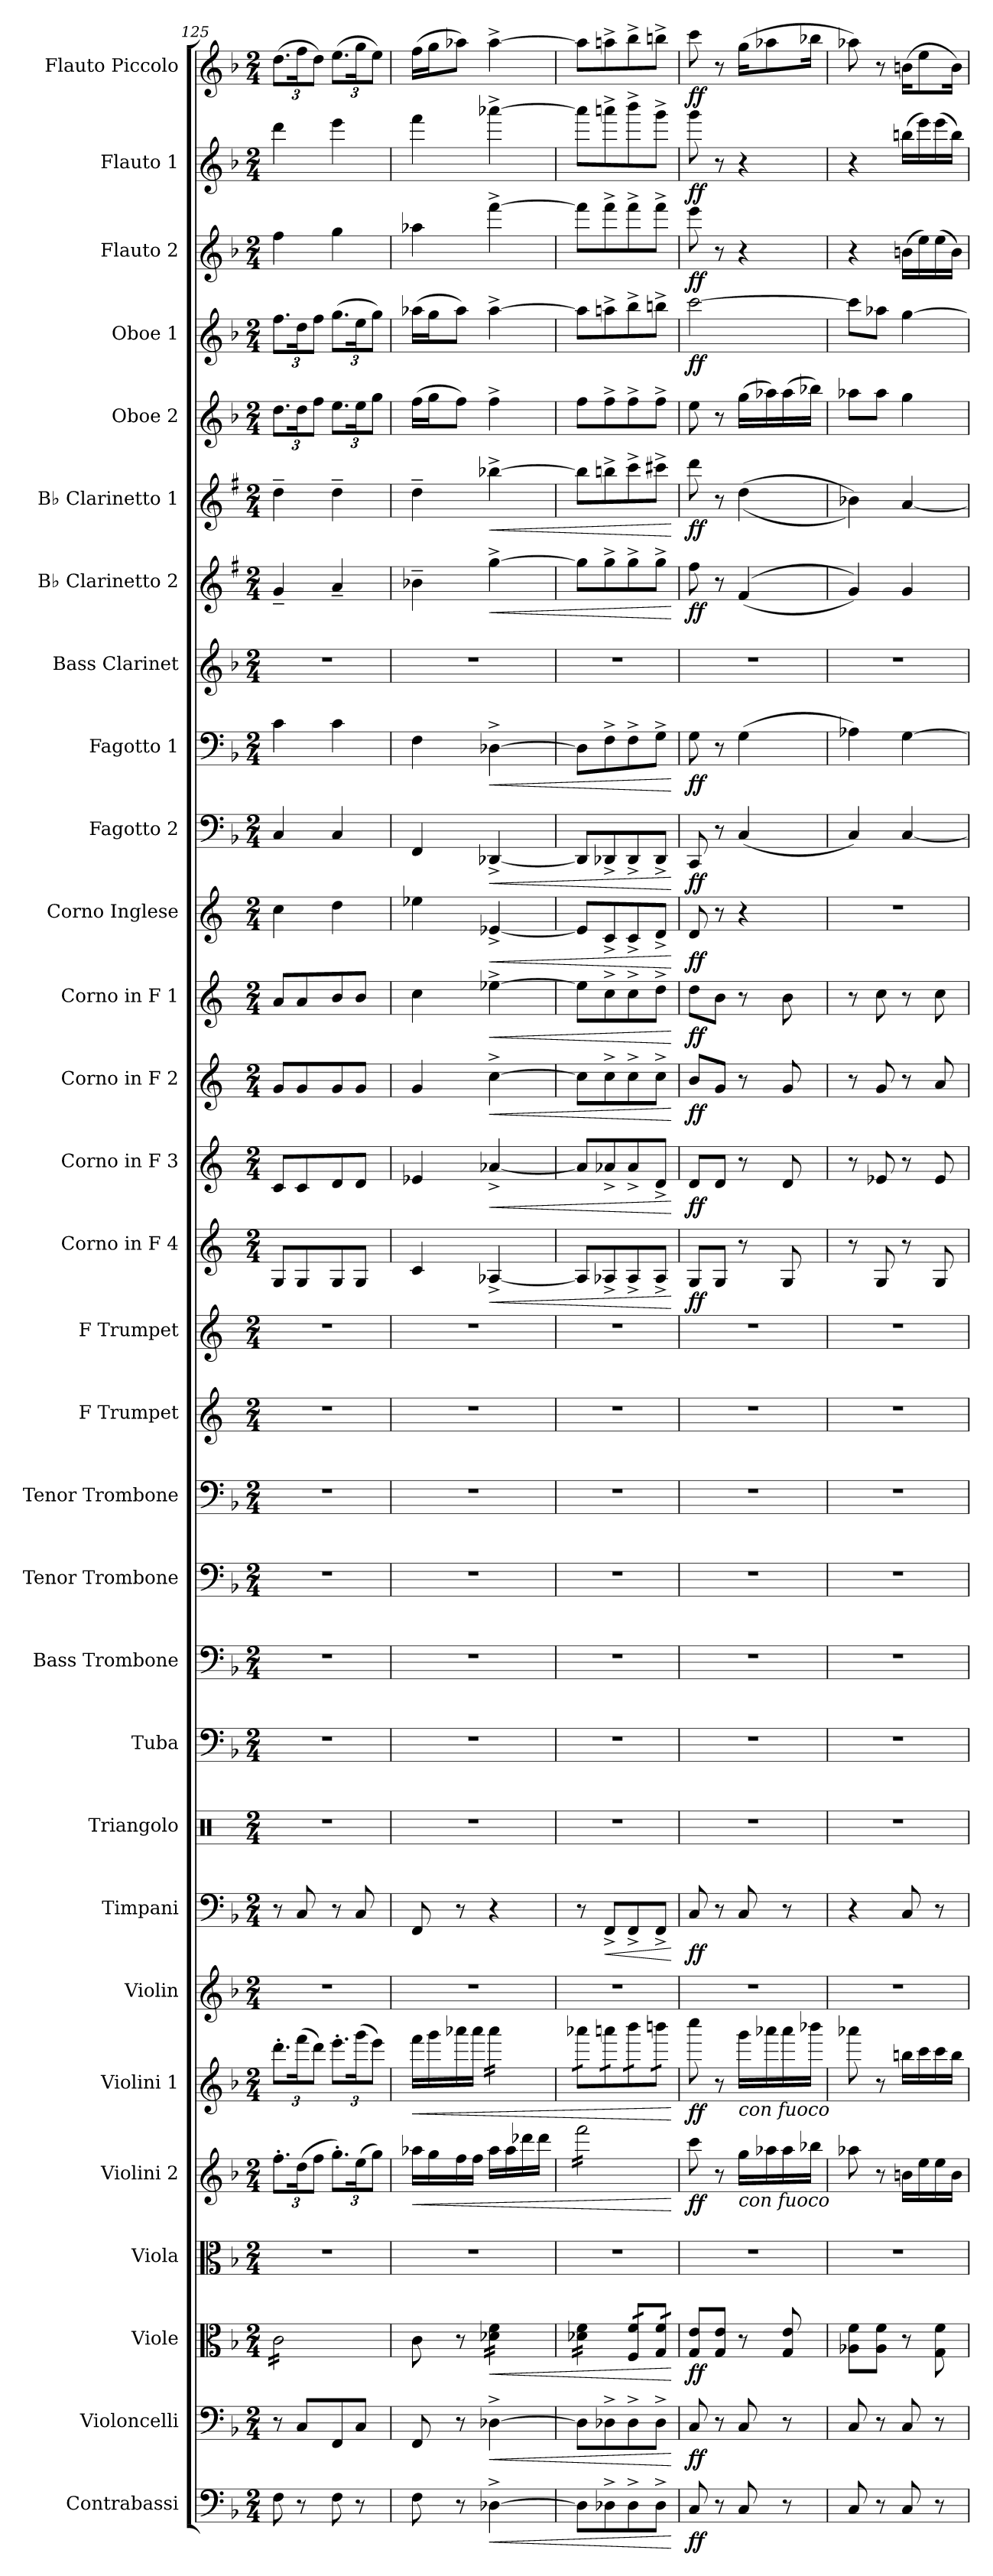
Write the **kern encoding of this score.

**kern	**dynam	**kern	**dynam	**kern	**dynam	**kern	**kern	**dynam	**kern	**dynam	**kern	**kern	**dynam	**kern	**kern	**kern	**kern	**kern	**kern	**kern	**kern	**dynam	**kern	**dynam	**kern	**dynam	**kern	**dynam	**kern	**dynam	**kern	**dynam	**kern	**dynam	**kern	**kern	**dynam	**kern	**dynam	**kern	**kern	**dynam	**kern	**dynam	**kern	**dynam	**kern	**dynam
*part30	*part30	*part29	*part29	*part28	*part28	*part27	*part26	*part26	*part25	*part25	*part24	*part23	*part23	*part22	*part21	*part20	*part19	*part18	*part17	*part16	*part15	*part15	*part14	*part14	*part13	*part13	*part12	*part12	*part11	*part11	*part10	*part10	*part9	*part9	*part8	*part7	*part7	*part6	*part6	*part5	*part4	*part4	*part3	*part3	*part2	*part2	*part1	*part1
*staff30	*staff30	*staff29	*staff29	*staff28	*staff28	*staff27	*staff26	*staff26	*staff25	*staff25	*staff24	*staff23	*staff23	*staff22	*staff21	*staff20	*staff19	*staff18	*staff17	*staff16	*staff15	*staff15	*staff14	*staff14	*staff13	*staff13	*staff12	*staff12	*staff11	*staff11	*staff10	*staff10	*staff9	*staff9	*staff8	*staff7	*staff7	*staff6	*staff6	*staff5	*staff4	*staff4	*staff3	*staff3	*staff2	*staff2	*staff1	*staff1
*I"Contrabassi	*	*I"Violoncelli	*	*I"Viole	*	*I"Viola	*I"Violini 2	*	*I"Violini  1	*	*I"Violin	*I"Timpani	*	*I"Triangolo	*I"Tuba	*I"Bass Trombone	*I"Tenor Trombone	*I"Tenor Trombone	*I"F Trumpet	*I"F Trumpet	*I"Corno in F 4	*	*I"Corno in F 3	*	*I"Corno in F 2	*	*I"Corno in F 1	*	*I"Corno Inglese	*	*I"Fagotto 2	*	*I"Fagotto 1	*	*I"Bass Clarinet	*I"B♭ Clarinetto 2	*	*I"B♭ Clarinetto 1	*	*I"Oboe 2	*I"Oboe 1	*	*I"Flauto 2	*	*I"Flauto 1	*	*I"Flauto Piccolo	*
*I'Cb.	*	*I'Vc.	*	*I'Vle.	*	*I'Vla.	*I'Vln. 2	*	*I'Vln. 1	*	*I'Vln.	*I'Timp.	*	*I'Trg.	*I'Tba.	*I'B. Tbn.	*I'T. Tbn.	*I'T. Tbn.	*I'F Tpt.	*I'F Tpt.	*I'Corno 4	*	*I'Corno 3	*	*I'Corno 2	*	*I'Corno 1	*	*I'Cor.I.	*	*I'Fag. 2	*	*I'Fag. 1	*	*I'B. Cl.	*I'Cl. 2	*	*I'Cl. 1	*	*I'Ob. 2	*I'Ob. 1	*	*I'Fl. 2	*	*I'Fl. 1	*	*I'Fl. picc.	*
*clefF4	*	*clefF4	*	*clefC3	*	*clefC3	*clefG2	*	*clefG2	*	*clefG2	*clefF4	*	*clefX	*clefF4	*clefF4	*clefF4	*clefF4	*clefG2	*clefG2	*clefG2	*	*clefG2	*	*clefG2	*	*clefG2	*	*clefG2	*	*clefF4	*	*clefF4	*	*clefG2	*clefG2	*	*clefG2	*	*clefG2	*clefG2	*	*clefG2	*	*clefG2	*	*clefG2	*
*ITrd7c12	*	*	*	*	*	*	*	*	*	*	*	*	*	*	*	*	*	*	*ITrd-3c-5	*ITrd-3c-5	*ITrd4c7	*	*ITrd4c7	*	*ITrd4c7	*	*ITrd4c7	*	*ITrd4c7	*	*	*	*	*	*ITrd8c14	*ITrd1c2	*	*ITrd1c2	*	*	*	*	*	*	*	*	*ITrd-7c-12	*
*k[b-]	*	*k[b-]	*	*k[b-]	*	*k[b-]	*k[b-]	*	*k[b-]	*	*k[b-]	*k[b-]	*	*k[]	*k[b-]	*k[b-]	*k[b-]	*k[b-]	*k[b-]	*k[b-]	*k[b-]	*	*k[b-]	*	*k[b-]	*	*k[b-]	*	*k[b-]	*	*k[b-]	*	*k[b-]	*	*k[b-]	*k[b-]	*	*k[b-]	*	*k[b-]	*k[b-]	*	*k[b-]	*	*k[b-]	*	*k[b-]	*
*M2/4	*	*M2/4	*	*M2/4	*	*M2/4	*M2/4	*	*M2/4	*	*M2/4	*M2/4	*	*M2/4	*M2/4	*M2/4	*M2/4	*M2/4	*M2/4	*M2/4	*M2/4	*	*M2/4	*	*M2/4	*	*M2/4	*	*M2/4	*	*M2/4	*	*M2/4	*	*M2/4	*M2/4	*	*M2/4	*	*M2/4	*M2/4	*	*M2/4	*	*M2/4	*	*M2/4	*
*	*	*	*	*	*	*	*Xbrackettup	*	*Xbrackettup	*	*	*	*	*	*	*	*	*	*	*	*	*	*	*	*	*	*	*	*	*	*	*	*	*	*	*	*	*	*	*Xbrackettup	*Xbrackettup	*	*	*	*	*	*	*
=125	=125	=125	=125	=125	=125	=125	=125	=125	=125	=125	=125	=125	=125	=125	=125	=125	=125	=125	=125	=125	=125	=125	=125	=125	=125	=125	=125	=125	=125	=125	=125	=125	=125	=125	=125	=125	=125	=125	=125	=125	=125	=125	=125	=125	=125	=125	=125	=125
*	*	*	*	*tremolo	*	*	*	*	*	*	*	*	*	*	*	*	*	*	*	*	*	*	*	*	*	*	*	*	*	*	*	*	*	*	*	*	*	*	*	*	*	*	*	*	*	*	*	*
8FF\	.	8r	.	16c\LL	.	2r	12.ff'\L	.	12.ddd'\L	.	2r	8r	.	2r	2r	2r	2r	2r	2r	2r	8C/L	.	8F/L	.	8c/L	.	8d/L	.	4f\	.	4C/	.	4c\	.	2r	4f~/	.	4cc~\	.	12.dd\L	12.ff\L	.	4ff\	.	4ddd\	.	(12.ddd\L	.
.	.	.	.	16c\	.	.	.	.	.	.	.	.	.	.	.	.	.	.	.	.	.	.	.	.	.	.	.	.	.	.	.	.	.	.	.	.	.	.	.	.	.	.	.	.	.	.	.	.
8r	.	8C/L	.	16c\	.	.	(24dd\K	.	(24fff\K	.	.	8C/	.	.	.	.	.	.	.	.	8C/	.	8F/	.	8c/	.	8d/	.	.	.	.	.	.	.	.	.	.	.	.	24dd\K	24dd\K	.	.	.	.	.	24fff\K	.
.	.	.	.	.	.	.	12ff\J	.	12ddd\J)	.	.	.	.	.	.	.	.	.	.	.	.	.	.	.	.	.	.	.	.	.	.	.	.	.	.	.	.	.	.	12ff\J	12ff\J	.	.	.	.	.	12ddd\J)	.
.	.	.	.	16c\	.	.	.	.	.	.	.	.	.	.	.	.	.	.	.	.	.	.	.	.	.	.	.	.	.	.	.	.	.	.	.	.	.	.	.	.	.	.	.	.	.	.	.	.
8FF\	.	8FF/	.	16c\	.	.	12.gg'\L)	.	12.eee'\L	.	.	8r	.	.	.	.	.	.	.	.	8C/	.	8G/	.	8c/	.	8e/	.	4g\	.	4C/	.	4c\	.	.	4g~/	.	4cc~\	.	12.ee\L	(12.gg\L	.	4gg\	.	4eee\	.	(12.eee\L	.
.	.	.	.	16c\	.	.	.	.	.	.	.	.	.	.	.	.	.	.	.	.	.	.	.	.	.	.	.	.	.	.	.	.	.	.	.	.	.	.	.	.	.	.	.	.	.	.	.	.
8r	.	8C/J	.	16c\	.	.	(24ee\K	.	(24ggg\K	.	.	8C/	.	.	.	.	.	.	.	.	8C/J	.	8G/J	.	8c/J	.	8e/J	.	.	.	.	.	.	.	.	.	.	.	.	24ee\K	24ee\K	.	.	.	.	.	24ggg\K	.
.	.	.	.	.	.	.	12gg\J)	.	12eee\J)	.	.	.	.	.	.	.	.	.	.	.	.	.	.	.	.	.	.	.	.	.	.	.	.	.	.	.	.	.	.	12gg\J	12gg\J)	.	.	.	.	.	12eee\J)	.
.	.	.	.	16c\JJ	.	.	.	.	.	.	.	.	.	.	.	.	.	.	.	.	.	.	.	.	.	.	.	.	.	.	.	.	.	.	.	.	.	.	.	.	.	.	.	.	.	.	.	.
*	*	*	*	*Xtremolo	*	*	*	*	*	*	*	*	*	*	*	*	*	*	*	*	*	*	*	*	*	*	*	*	*	*	*	*	*	*	*	*	*	*	*	*	*	*	*	*	*	*	*	*
=126	=126	=126	=126	=126	=126	=126	=126	=126	=126	=126	=126	=126	=126	=126	=126	=126	=126	=126	=126	=126	=126	=126	=126	=126	=126	=126	=126	=126	=126	=126	=126	=126	=126	=126	=126	=126	=126	=126	=126	=126	=126	=126	=126	=126	=126	=126	=126	=126
!	!	!	!	!	!	!	!	!LO:HP:b	!	!LO:HP:b	!	!	!	!	!	!	!	!	!	!	!	!	!	!	!	!	!	!	!	!	!	!	!	!	!	!	!	!	!	!	!	!	!	!	!	!	!	!
8FF\	.	8FF/	.	8c\	.	2r	16aa-X\LL	<	16fff\LL	<	2r	8FF/	.	2r	2r	2r	2r	2r	2r	2r	4F/	.	4A-X/	.	4c/	.	4f\	.	4a-X\	.	4FF/	.	4F\	.	2r	4a-X~\	.	4cc~\	.	(16ff\LL	(16aa-X\LL	.	4aa-X\	.	4fff\	.	(16fff\LL	.
.	.	.	.	.	.	.	16gg\	.	16ggg\	.	.	.	.	.	.	.	.	.	.	.	.	.	.	.	.	.	.	.	.	.	.	.	.	.	.	.	.	.	.	16gg\J	16gg\J	.	.	.	.	.	16ggg\J	.
8r	.	8r	.	8r	.	.	16ff\	.	16aaa-X\	.	.	8r	.	.	.	.	.	.	.	.	.	.	.	.	.	.	.	.	.	.	.	.	.	.	.	.	.	.	.	8ff\J)	8aa-\J)	.	.	.	.	.	8aaa-X\J)	.
.	.	.	.	.	.	.	16ff\JJ	.	16aaa-\JJ	.	.	.	.	.	.	.	.	.	.	.	.	.	.	.	.	.	.	.	.	.	.	.	.	.	.	.	.	.	.	.	.	.	.	.	.	.	.	.
!	!LO:HP:b	!	!LO:HP:b	!	!LO:HP:b	!	!	!	!	!	!	!	!	!	!	!	!	!	!	!	!	!LO:HP:b	!	!LO:HP:b	!	!LO:HP:b	!	!LO:HP:b	!	!LO:HP:b	!	!LO:HP:b	!	!LO:HP:b	!	!	!LO:HP:b	!	!LO:HP:b	!	!	!	!	!	!	!	!	!
*	*	*	*	*tremolo	*	*	*	*	*	*	*	*	*	*	*	*	*	*	*	*	*	*	*	*	*	*	*	*	*	*	*	*	*	*	*	*	*	*	*	*	*	*	*	*	*	*	*	*
*	*	*	*	*	*	*	*	*	*tremolo	*	*	*	*	*	*	*	*	*	*	*	*	*	*	*	*	*	*	*	*	*	*	*	*	*	*	*	*	*	*	*	*	*	*	*	*	*	*	*
[4DD-X^\	<	[4D-X^\	<	16d-X\ 16f\LL	<	.	16aa-\LL	.	16aaa-\LL	.	.	4r	.	.	.	.	.	.	.	.	[4D-X^/	<	[4d-X^/	<	[4f^\	<	[>4a-X^\	<	[4A-X^/	<	[4DD-X^/	<	[4D-X^\	<	.	[4ff^\	<	[4aa-X^\	<	4ff^\	[>4aa-^\	.	[4fff^\	.	[4aaa-X^\	.	[4aaa-^\	.
.	.	.	.	16d-X\ 16f\	.	.	16aa-\	.	16aaa-\	.	.	.	.	.	.	.	.	.	.	.	.	.	.	.	.	.	.	.	.	.	.	.	.	.	.	.	.	.	.	.	.	.	.	.	.	.	.	.
.	.	.	.	16d-X\ 16f\	.	.	16ddd-X\	.	16aaa-\	.	.	.	.	.	.	.	.	.	.	.	.	.	.	.	.	.	.	.	.	.	.	.	.	.	.	.	.	.	.	.	.	.	.	.	.	.	.	.
.	.	.	.	16d-X\ 16f\JJ	.	.	16ddd-\JJ	.	16aaa-\JJ	.	.	.	.	.	.	.	.	.	.	.	.	.	.	.	.	.	.	.	.	.	.	.	.	.	.	.	.	.	.	.	.	.	.	.	.	.	.	.
=127	=127	=127	=127	=127	=127	=127	=127	=127	=127	=127	=127	=127	=127	=127	=127	=127	=127	=127	=127	=127	=127	=127	=127	=127	=127	=127	=127	=127	=127	=127	=127	=127	=127	=127	=127	=127	=127	=127	=127	=127	=127	=127	=127	=127	=127	=127	=127	=127
*	*	*	*	*	*	*	*tremolo	*	*	*	*	*	*	*	*	*	*	*	*	*	*	*	*	*	*	*	*	*	*	*	*	*	*	*	*	*	*	*	*	*	*	*	*	*	*	*	*	*
8DD-\L]	.	8D-\L]	.	16d-X\ 16f\LL	.	2r	16fff\LL	.	16aaa-X\LL	.	2r	8r	.	2r	2r	2r	2r	2r	2r	2r	8D-/L]	.	8d-/L]	.	8f\L]	.	8a-\L]	.	8A-/L]	.	8DD-/L]	.	8D-\L]	.	2r	8ff\L]	.	8aa-\L]	.	8ff\L	8aa-\L]	.	8fff\L]	.	8aaa-\L]	.	8aaa-\L]	.
.	.	.	.	16d-X\ 16f\	.	.	16fff\	.	16aaa-X\	.	.	.	.	.	.	.	.	.	.	.	.	.	.	.	.	.	.	.	.	.	.	.	.	.	.	.	.	.	.	.	.	.	.	.	.	.	.	.
!	!	!	!	!	!	!	!	!	!	!	!	!	!LO:HP:b	!	!	!	!	!	!	!	!	!	!	!	!	!	!	!	!	!	!	!	!	!	!	!	!	!	!	!	!	!	!	!	!	!	!	!
8DD-X^\	.	8D-X^\	.	16d-X\ 16f\	.	.	16fff\	.	16aaan\	.	.	8FF^/L	<	.	.	.	.	.	.	.	8D-X^/	.	8d-X^/	.	8f^\	.	8f^\	.	8F^/	.	8DD-X^/	.	8F^\	.	.	8ff^\	.	8aan^\	.	8ff^\	8aan^\	.	8fff^\	.	8aaan^\	.	8aaan^\	.
.	.	.	.	16d-X\ 16f\JJ	.	.	16fff\	.	16aaan\	.	.	.	.	.	.	.	.	.	.	.	.	.	.	.	.	.	.	.	.	.	.	.	.	.	.	.	.	.	.	.	.	.	.	.	.	.	.	.
8DD-^\	.	8D-^\	.	16F/ 16f/LL	.	.	16fff\	.	16bbb-\	.	.	8FF^/	.	.	.	.	.	.	.	.	8D-^/	.	8d-^/	.	8f^\	.	8f^\	.	8F^/	.	8DD-^/	.	8F^\	.	.	8ff^\	.	8bb-^\	.	8ff^\	8bb-^\	.	8fff^\	.	8bbb-^\	.	8bbb-^\	.
.	.	.	.	16F/ 16f/	.	.	16fff\	.	16bbb-\	.	.	.	.	.	.	.	.	.	.	.	.	.	.	.	.	.	.	.	.	.	.	.	.	.	.	.	.	.	.	.	.	.	.	.	.	.	.	.
8DD-^\J	.	8D-^\J	.	16G/ 16f/	.	.	16fff\	.	16bbbn\	.	.	8FF^/J	.	.	.	.	.	.	.	.	8D-^/J	.	8G^/J	.	8f^\J	.	8g^\J	.	8G^/J	.	8DD-^/J	.	8G^\J	.	.	8ff^\J	.	8bbn^\J	.	8ff^\J	8bbn^\J	.	8fff^\J	.	8ggg^\J	.	8bbbn^\J	.
.	.	.	.	16G/ 16f/JJ	.	.	16fff\JJ	.	16bbbn\JJ	.	.	.	.	.	.	.	.	.	.	.	.	.	.	.	.	.	.	.	.	.	.	.	.	.	.	.	.	.	.	.	.	.	.	.	.	.	.	.
*	*	*	*	*	*	*	*	*	*Xtremolo	*	*	*	*	*	*	*	*	*	*	*	*	*	*	*	*	*	*	*	*	*	*	*	*	*	*	*	*	*	*	*	*	*	*	*	*	*	*	*
*	*	*	*	*	*	*	*Xtremolo	*	*	*	*	*	*	*	*	*	*	*	*	*	*	*	*	*	*	*	*	*	*	*	*	*	*	*	*	*	*	*	*	*	*	*	*	*	*	*	*	*
*	*	*	*	*Xtremolo	*	*	*	*	*	*	*	*	*	*	*	*	*	*	*	*	*	*	*	*	*	*	*	*	*	*	*	*	*	*	*	*	*	*	*	*	*	*	*	*	*	*	*	*
.	[	.	[	.	[	.	.	[	.	[	.	.	[	.	.	.	.	.	.	.	.	[	.	[	.	[	.	[	.	[	.	[	.	[	.	.	[	.	[	.	.	.	.	.	.	.	.	.
=128	=128	=128	=128	=128	=128	=128	=128	=128	=128	=128	=128	=128	=128	=128	=128	=128	=128	=128	=128	=128	=128	=128	=128	=128	=128	=128	=128	=128	=128	=128	=128	=128	=128	=128	=128	=128	=128	=128	=128	=128	=128	=128	=128	=128	=128	=128	=128	=128
!	!LO:DY:b	!	!LO:DY:b	!	!LO:DY:b	!	!	!LO:DY:b	!	!LO:DY:b	!	!	!LO:DY:b	!	!	!	!	!	!	!	!	!LO:DY:b	!	!LO:DY:b	!	!LO:DY:b	!	!LO:DY:b	!	!LO:DY:b	!	!LO:DY:b	!	!LO:DY:b	!	!	!LO:DY:b	!	!LO:DY:b	!	!	!LO:DY:b	!	!LO:DY:b	!	!LO:DY:b	!	!LO:DY:b
8CC/	ff	8C/	ff	8G/ 8e/L	ff	2r	8ccc\	ff	8cccc\	ff	2r	8C/	ff	2r	2r	2r	2r	2r	2r	2r	8C/L	ff	8G/L	ff	8e/L	ff	8g\L	ff	8G/	ff	8CC/	ff	8G\	ff	2r	8ee\	ff	8ccc\	ff	8ee\	[2ccc\	ff	8eee\	ff	8ggg\	ff	8cccc\	ff
8r	.	8r	.	8G/ 8e/J	.	.	8r	.	8r	.	.	8r	.	.	.	.	.	.	.	.	8C/J	.	8G/J	.	8c/J	.	8e\J	.	8r	.	8r	.	8r	.	.	8r	.	8r	.	8r	.	.	8r	.	8r	.	8r	.
!	!	!	!	!	!	!	!	!	!LO:TX:b:i:t=con fuoco	!	!	!	!	!	!	!	!	!	!	!	!	!	!	!	!	!	!	!	!	!	!	!	!	!	!	!	!	!	!	!	!	!	!	!	!	!	!	!
!	!	!	!	!	!	!	!LO:TX:b:i:t=con fuoco	!	!	!	!	!	!	!	!	!	!	!	!	!	!	!	!	!	!	!	!	!	!	!	!	!	!	!	!	!	!	!	!	!	!	!	!	!	!	!	!	!
8CC/	.	8C/	.	8r	.	.	16gg\LL	.	16ggg\LL	.	.	8C/	.	.	.	.	.	.	.	.	8r	.	8r	.	8r	.	8r	.	4r	.	(4C/	.	(4G\	.	.	(>(4e/	.	(>(4cc\	.	(16gg\LL	.	.	4r	.	4r	.	(16ggg\KL	.
.	.	.	.	.	.	.	16aa-X\	.	16aaa-X\	.	.	.	.	.	.	.	.	.	.	.	.	.	.	.	.	.	.	.	.	.	.	.	.	.	.	.	.	.	.	16aa-X\)	.	.	.	.	.	.	8aaa-X\	.
8r	.	8r	.	8G/ 8e/	.	.	16aa-\	.	16aaa-\	.	.	8r	.	.	.	.	.	.	.	.	8C/	.	8G/	.	8c/	.	8e\	.	.	.	.	.	.	.	.	.	.	.	.	(16aa-\	.	.	.	.	.	.	.	.
.	.	.	.	.	.	.	16bb-X\JJ	.	16bbb-X\JJ	.	.	.	.	.	.	.	.	.	.	.	.	.	.	.	.	.	.	.	.	.	.	.	.	.	.	.	.	.	.	16bb-X\JJ)	.	.	.	.	.	.	16bbb-X\Jk	.
=129	=129	=129	=129	=129	=129	=129	=129	=129	=129	=129	=129	=129	=129	=129	=129	=129	=129	=129	=129	=129	=129	=129	=129	=129	=129	=129	=129	=129	=129	=129	=129	=129	=129	=129	=129	=129	=129	=129	=129	=129	=129	=129	=129	=129	=129	=129	=129	=129
8CC/	.	8C/	.	8A-X\ 8f\L	.	2r	8aa-X\	.	8aaa-X\	.	2r	4r	.	2r	2r	2r	2r	2r	2r	2r	8r	.	8r	.	8r	.	8r	.	2r	.	4C/)	.	4A-X\)	.	2r	4f/))	.	4a-X\))	.	8aa-X\L	8ccc\L]	.	4r	.	4r	.	8aaa-X\)	.
8r	.	8r	.	8A-\ 8f\J	.	.	8r	.	8r	.	.	.	.	.	.	.	.	.	.	.	8C/	.	8A-X/	.	8c/	.	8f\	.	.	.	.	.	.	.	.	.	.	.	.	8aa-\J	8aa-X\J	.	.	.	.	.	8r	.
8CC/	.	8C/	.	8r	.	.	16bn\LL	.	16bbn\LL	.	.	8C/	.	.	.	.	.	.	.	.	8r	.	8r	.	8r	.	8r	.	.	.	[4C/	.	[4G\	.	.	4f/	.	[4g/	.	4gg\	[4gg\	.	(16bn\LL	.	(16bbn\LL	.	(16bbn\KL	.
.	.	.	.	.	.	.	16ee\	.	16ccc\	.	.	.	.	.	.	.	.	.	.	.	.	.	.	.	.	.	.	.	.	.	.	.	.	.	.	.	.	.	.	.	.	.	16ee\)	.	16eee\)	.	8eee\	.
8r	.	8r	.	8G\ 8f\	.	.	16ee\	.	16ccc\	.	.	8r	.	.	.	.	.	.	.	.	8C/	.	8A-/	.	8d/	.	8f\	.	.	.	.	.	.	.	.	.	.	.	.	.	.	.	(16ee\	.	(16eee\	.	.	.
.	.	.	.	.	.	.	16b\JJ	.	16bb\JJ	.	.	.	.	.	.	.	.	.	.	.	.	.	.	.	.	.	.	.	.	.	.	.	.	.	.	.	.	.	.	.	.	.	16b\JJ)	.	16bb\JJ)	.	16bb\Jk)	.
=	=	=	=	=	=	=	=	=	=	=	=	=	=	=	=	=	=	=	=	=	=	=	=	=	=	=	=	=	=	=	=	=	=	=	=	=	=	=	=	=	=	=	=	=	=	=	=	=
*-	*-	*-	*-	*-	*-	*-	*-	*-	*-	*-	*-	*-	*-	*-	*-	*-	*-	*-	*-	*-	*-	*-	*-	*-	*-	*-	*-	*-	*-	*-	*-	*-	*-	*-	*-	*-	*-	*-	*-	*-	*-	*-	*-	*-	*-	*-	*-	*-
